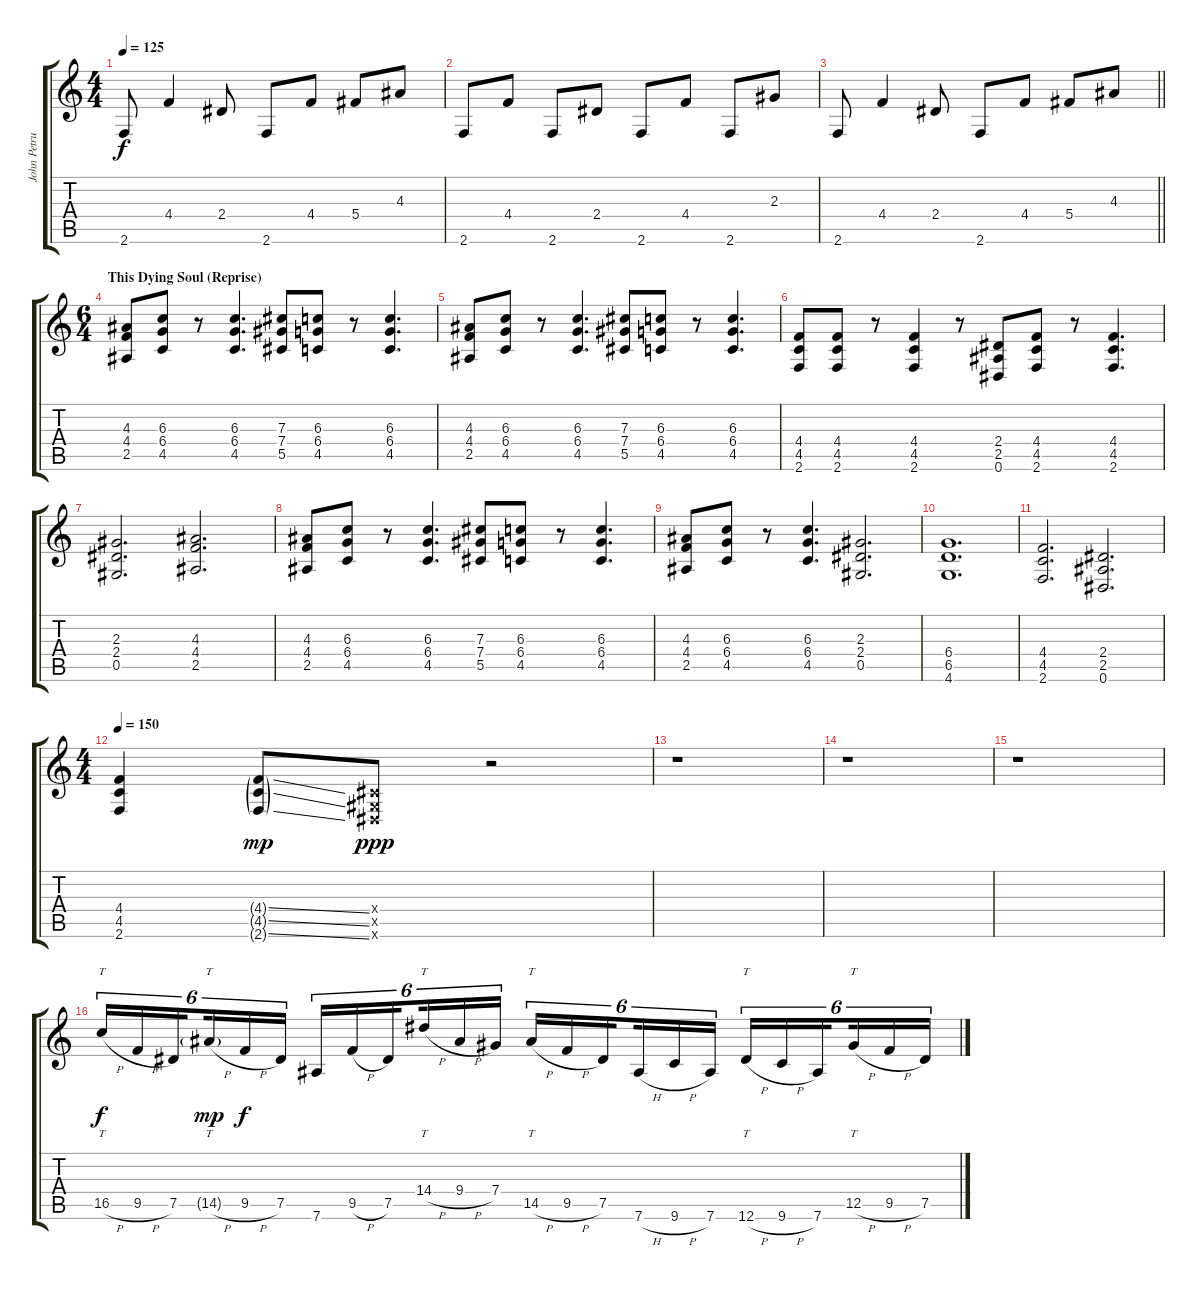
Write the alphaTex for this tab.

\track ("John Petrucci" "John Petru") {instrument distortionguitar}
\staff {score tabs}
\tuning (Eb4 Bb3 Gb3 Db3 Ab2 Eb2) {hide}
\ts (4 4)
\tempo 125
\clef g2
\ks c
2.6.8{dy f} 4.4.4 2.4.8 2.6.8 4.4.8 5.4.8 4.3.8 |
2.6.8 4.4.8 2.6.8 2.4.8 2.6.8 4.4.8 2.6.8 2.3.8 |
\barLineRight lightlight
2.6.8 4.4.4 2.4.8 2.6.8 4.4.8 5.4.8 4.3.8 |
\ts (6 4)
\section ("" "This Dying Soul (Reprise)")
(4.3 4.4 2.5).8 (6.3 6.4 4.5).8 r.8 (6.3 6.4 4.5).4{d} (7.3 7.4 5.5).8 (6.3 6.4 4.5).8 r.8 (6.3 6.4 4.5).4{d} |
(4.3 4.4 2.5).8 (6.3 6.4 4.5).8 r.8 (6.3 6.4 4.5).4{d} (7.3 7.4 5.5).8 (6.3 6.4 4.5).8 r.8 (6.3 6.4 4.5).4{d} |
(4.4 4.5 2.6).8 (4.4 4.5 2.6).8 r.8 (4.4 4.5 2.6).4 r.8 (2.4 2.5 0.6).8 (4.4 4.5 2.6).8 r.8 (4.4 4.5 2.6).4{d} |
(2.3 2.4 0.5).2{d} (4.3 4.4 2.5).2{d} |
(4.3 4.4 2.5).8 (6.3 6.4 4.5).8 r.8 (6.3 6.4 4.5).4{d} (7.3 7.4 5.5).8 (6.3 6.4 4.5).8 r.8 (6.3 6.4 4.5).4{d} |
(4.3 4.4 2.5).8 (6.3 6.4 4.5).8 r.8 (6.3 6.4 4.5).4{d} (2.3 2.4 0.5).2{d} |
(6.4 6.5 4.6).1{d} |
(4.4 4.5 2.6).2{d} (2.4 2.5 0.6).2{d} |
\ts (4 4)
\tempo 150
(4.4 4.5 2.6).4 (4.4{ss g} 4.5{ss g} 2.6{ss g}).8{dy mp} (0.4{x} 0.5{x} 0.6{x}).8{dy ppp} r.2 |
r.1 |
r.1 |
r.1 |
16.5{h}.16{tt tu (6 4) dy f balance 3} 9.5{h}.16{tu (6 4)} 7.5.16{tu (6 4) beam splitsecondary} 14.5{h g}.16{tt tu (6 4) dy mp} 9.5{h}.16{tu (6 4) dy f} 7.5.16{tu (6 4)} 7.6.16{tu (6 4)} 9.5{h}.16{tu (6 4)} 7.5.16{tu (6 4) beam splitsecondary} 14.4{h}.16{tt tu (6 4)} 9.4{h}.16{tu (6 4)} 7.4.16{tu (6 4)} 14.5{h}.16{tt tu (6 4)} 9.5{h}.16{tu (6 4)} 7.5.16{tu (6 4) beam splitsecondary} 7.6{h}.16{tu (6 4)} 9.6{h}.16{tu (6 4)} 7.6.16{tu (6 4)} 12.6{h}.16{tt tu (6 4)} 9.6{h}.16{tu (6 4)} 7.6.16{tu (6 4) beam splitsecondary} 12.5{h}.16{tt tu (6 4)} 9.5{h}.16{tu (6 4)} 7.5.16{tu (6 4)}
